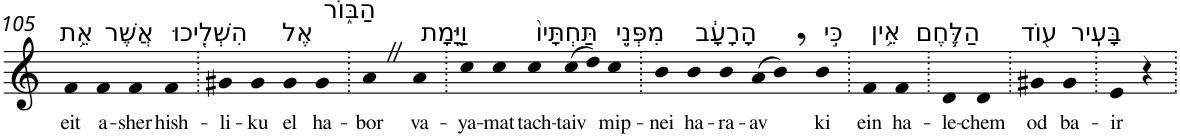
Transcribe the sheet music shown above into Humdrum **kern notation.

**kern	**text
*part1	*part1
*staff1	*staff1
*I"Piano	*
*I'Pno	*
!!LO:PB:g=z
*clefG2	*
*k[]	*
=105	=105
!LO:TX:a:t=אֵ֥ת	!
!	!LO:LY:b
4f	eit
!LO:TX:a:t=אֲשֶׁר	!
!	!LO:LY:b
4f	a-
!	!LO:LY:b
4f	-sher
!LO:TX:a:t=הִשְׁלִ֖יכוּ	!
!	!LO:LY:b
4f	hish-
=106.	=106.
!	!LO:LY:b
4g#X	-li-
!	!LO:LY:b
4g#	-ku
!LO:TX:a:t=אֶל	!
!	!LO:LY:b
4g#	el
!LO:TX:a:t=הַבּ֑וֹר	!
!	!LO:LY:b
4g#	ha-
=107.	=107.
!	!LO:LY:b
4aZ	-bor
!LO:TX:a:t=וַיָּ֤מָת	!
!	!LO:LY:b
4a	va-
=108.	=108.
!	!LO:LY:b
4cc	-ya-
!	!LO:LY:b
4cc	-mat
!LO:TX:a:t=תַּחְתָּיו֙	!
!	!LO:LY:b
4cc	tach-
!	!LO:LY:b
(>8cc	-taiv
8dd)	.
!LO:TX:a:t=מִפְּנֵ֣י	!
!	!LO:LY:b
4cc	mip-
=109.	=109.
!	!LO:LY:b
4b	-nei
!LO:TX:a:t=הָרָעָ֔ב	!
!	!LO:LY:b
4b	ha-
!	!LO:LY:b
4b	-ra-
!	!LO:LY:b
(>8a	-av
8b,)	.
!LO:TX:a:t=כִּ֣י	!
!	!LO:LY:b
4b	ki
=110.	=110.
!LO:TX:a:t=אֵ֥ין	!
!	!LO:LY:b
4f	ein
!LO:TX:a:t=הַלֶּ֛חֶם	!
!	!LO:LY:b
4f	ha-
=111.	=111.
!	!LO:LY:b
4d	-le-
!	!LO:LY:b
4d	-chem
=112.	=112.
!LO:TX:a:t=ע֖וֹד	!
!	!LO:LY:b
4g#X	od
!LO:TX:a:t=בָּעִֽיר	!
!	!LO:LY:b
4g#	ba-
=113.	=113.
!	!LO:LY:b
4e	-ir
4r	.
=.	=.
*-	*-
